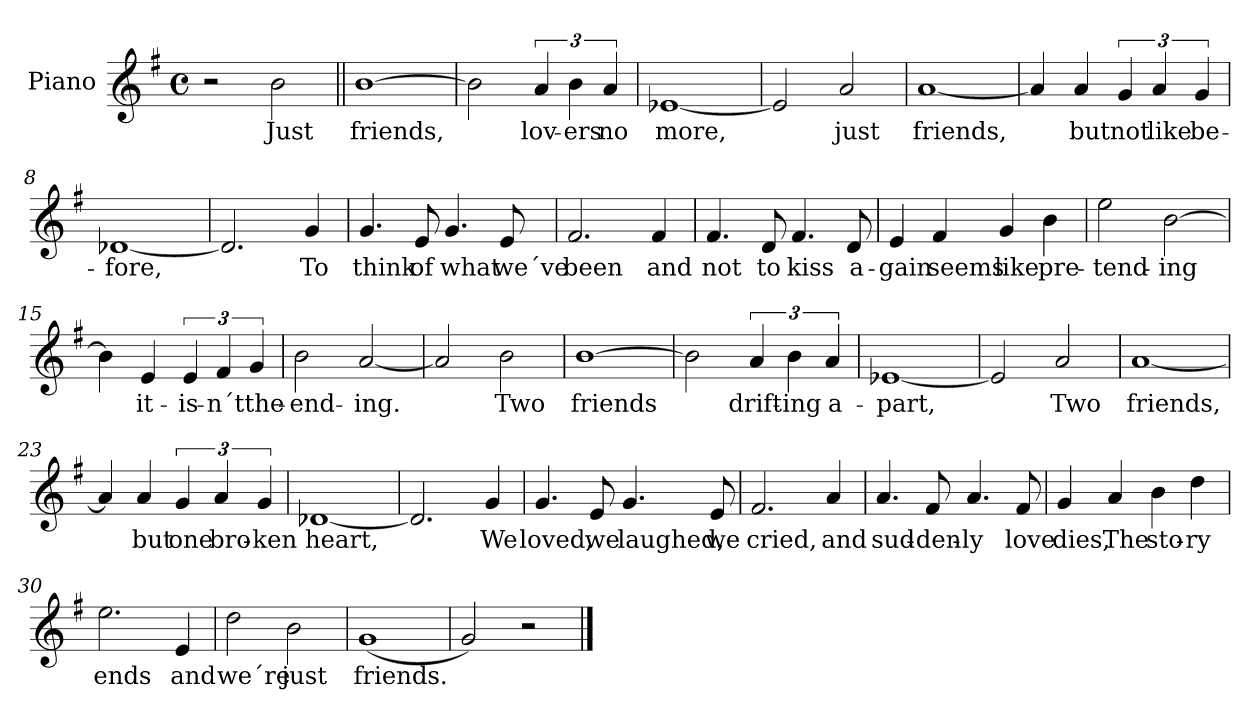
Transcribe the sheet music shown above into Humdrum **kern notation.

**kern	**text
*part1	*part1
*staff1	*staff1
*I"Piano	*
*I'Pno	*
*clefG2	*
*k[f#]	*
*G:	*
*M4/4	*
*met(c)	*
=1	=1
2r	.
2b\	Just
=2||	=2||
[1b	friends,
=3	=3
2b\]	.
6a/	lov-
6b\	-ers
6a/	no
=4	=4
[1e-X	more,
=5	=5
2e-/]	.
2a/	just
!!LO:LB:g=z
=6	=6
[1a	friends,
=7	=7
4a/]	.
4a/	but
6g/	not
6a/	like
6g/	be-
=8	=8
[1d-X	-fore,
=9	=9
2.d-/]	.
4g/	To
!!LO:LB:g=z
=10	=10
4.g/	think
8e/	of
4.g/	what
8e/	we´ve
=11	=11
2.f#/	been
4f#/	and
=12	=12
4.f#/	not
8d/	to
4.f#/	kiss
8d/	a-
=13	=13
4e/	-gain
4f#/	seems
4g/	like
4b\	pre-
!!LO:LB:g=z
=14	=14
2ee\	-tend-
[2b\	-ing
=15	=15
4b\]	.
4e/	it-
6e/	-is-
6f#/	-n´t
6g/	the-
=16	=16
2b\	-end-
[2a/	-ing.
=17	=17
2a/]	.
2b\	Two
!!LO:LB:g=z
=18	=18
[1b	friends
=19	=19
2b\]	.
6a/	drift-
6b\	-ing
6a/	a-
=20	=20
[1e-X	-part,
=21	=21
2e-/]	.
2a/	Two
!!LO:LB:g=z
=22	=22
[1a	friends,
=23	=23
4a/]	.
4a/	but
6g/	one
6a/	bro-
6g/	-ken
=24	=24
[1d-X	heart,
=25	=25
2.d-/]	.
4g/	We
!!LO:LB:g=z
=26	=26
4.g/	loved,
8e/	we
4.g/	laughed,
8e/	we
=27	=27
2.f#/	cried,
4a/	and
=28	=28
4.a/	sud-
8f#/	-den-
4.a/	-ly
8f#/	love
=29	=29
4g/	dies,
4a/	The
4b\	sto-
4dd\	-ry
!!LO:LB:g=z
=30	=30
2.ee\	ends
4e/	and
=31	=31
2dd\	we´re
2b\	just
=32	=32
(1g	friends.
=33	=33
2g/)	.
2r	.
==	==
*-	*-
